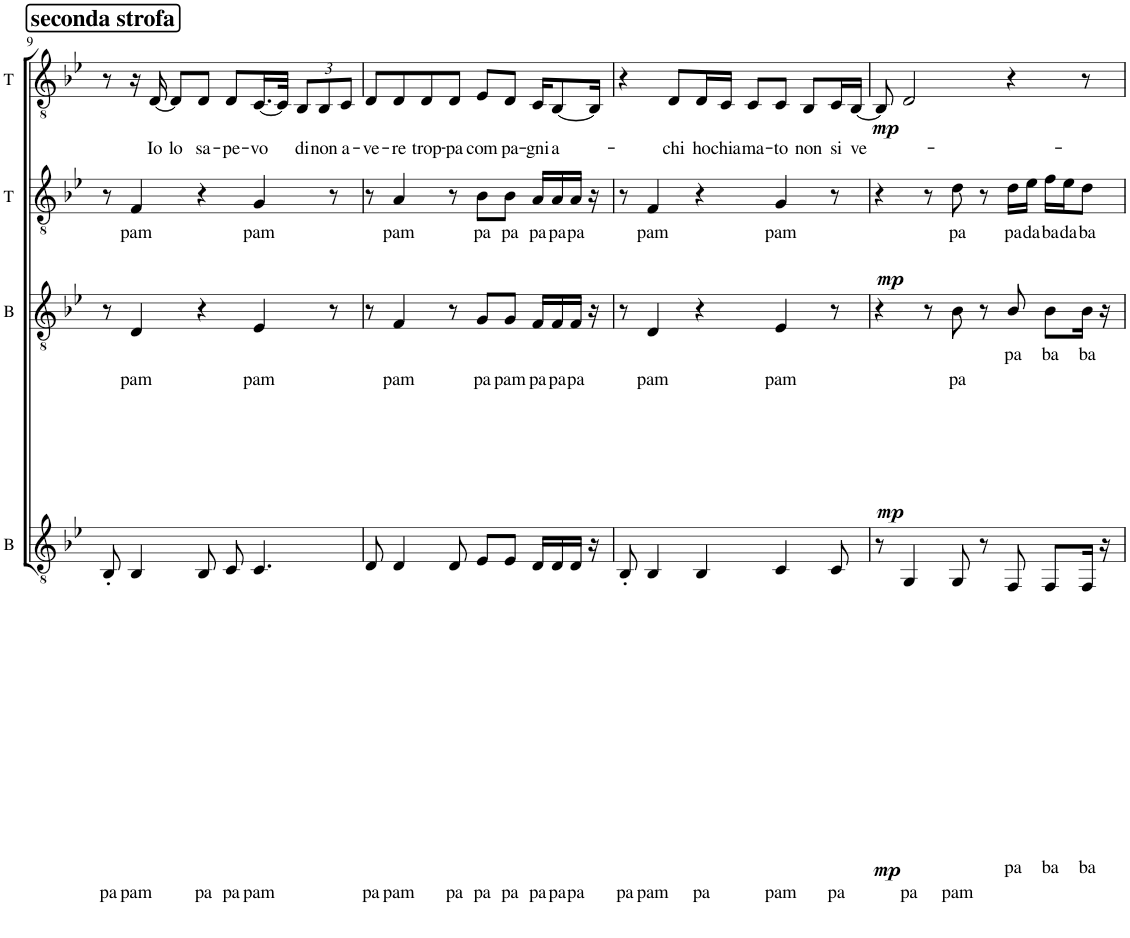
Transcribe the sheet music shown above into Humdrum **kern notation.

**kern	**text	**dynam	**kern	**text	**dynam	**kern	**text	**dynam	**kern	**text	**dynam
*part4	*part4	*part4	*part3	*part3	*part3	*part2	*part2	*part2	*part1	*part1	*part1
*staff4	*staff4	*staff4	*staff3	*staff3	*staff3	*staff2	*staff2	*staff2	*staff1	*staff1	*staff1
*I"B	*	*	*I"B	*	*	*I"T	*	*	*I"T	*	*
*I'B	*	*	*I'B	*	*	*I'T	*	*	*I'T	*	*
!!LO:PB:g=z
*clefGv2	*	*	*clefGv2	*	*	*clefGv2	*	*	*clefGv2	*	*
*k[b-e-]	*	*	*k[b-e-]	*	*	*k[b-e-]	*	*	*k[b-e-]	*	*
*M4/4	*	*	*M4/4	*	*	*M4/4	*	*	*M4/4	*	*
=9	=9	=9	=9	=9	=9	=9	=9	=9	=9	=9	=9
!	!	!	!	!	!	!	!	!	!LO:TX:a:B:t=seconda strofa	!	!
!	!LO:LY:b	!	!	!	!	!	!	!	!	!	!
8BB-'/	pa	.	8r	.	.	8r	.	.	8r	.	.
!	!LO:LY:b	!	!	!LO:LY:b	!	!	!LO:LY:b	!	!	!	!
4BB-/	pam	.	4D/	pam	.	4F/	pam	.	16r	.	.
!	!	!	!	!	!	!	!	!	!	!LO:LY:b	!
.	.	.	.	.	.	.	.	.	[16D/	Io	.
!	!	!	!	!	!	!	!	!	!	!LO:LY:b	!
.	.	.	.	.	.	.	.	.	8D/L]	lo	.
!	!LO:LY:b	!	!	!	!	!	!	!	!	!LO:LY:b	!
8BB-/	pa	.	4r	.	.	4r	.	.	8D/J	sa-	.
!	!LO:LY:b	!	!	!	!	!	!	!	!	!LO:LY:b	!
8C/	pa	.	.	.	.	.	.	.	8D/L	-pe-	.
!	!LO:LY:b	!	!	!LO:LY:b	!	!	!LO:LY:b	!	!	!LO:LY:b	!
4.C/	pam	.	4E-/	pam	.	4G/	pam	.	[16.C/L	-vo	.
.	.	.	.	.	.	.	.	.	32C/JJk]	.	.
*	*	*	*	*	*	*	*	*	*Xbrackettup	*	*
!	!	!	!	!	!	!	!	!	!	!LO:LY:b	!
.	.	.	.	.	.	.	.	.	12BB-/L	di	.
!	!	!	!	!	!	!	!	!	!	!LO:LY:b	!
.	.	.	.	.	.	.	.	.	12BB-/	non	.
.	.	.	8r	.	.	8r	.	.	.	.	.
!	!	!	!	!	!	!	!	!	!	!LO:LY:b	!
.	.	.	.	.	.	.	.	.	12C/J	a-	.
=10	=10	=10	=10	=10	=10	=10	=10	=10	=10	=10	=10
!	!LO:LY:b	!	!	!	!	!	!	!	!	!LO:LY:b	!
8D/	pa	.	8r	.	.	8r	.	.	8D/L	-ve-	.
!	!LO:LY:b	!	!	!LO:LY:b	!	!	!LO:LY:b	!	!	!LO:LY:b	!
4D/	pam	.	4F/	pam	.	4A/	pam	.	8D/	-re	.
!	!	!	!	!	!	!	!	!	!	!LO:LY:b	!
.	.	.	.	.	.	.	.	.	8D/	trop-	.
!	!LO:LY:b	!	!	!	!	!	!	!	!	!LO:LY:b	!
8D/	pa	.	8r	.	.	8r	.	.	8D/J	-pa	.
!	!LO:LY:b	!	!	!LO:LY:b	!	!	!LO:LY:b	!	!	!LO:LY:b	!
8E-/L	pa	.	8G/L	pa	.	8B-\L	pa	.	8E-/L	com-	.
!	!LO:LY:b	!	!	!LO:LY:b	!	!	!LO:LY:b	!	!	!LO:LY:b	!
8E-/J	pa	.	8G/J	pam	.	8B-\J	pa	.	8D/J	-pa-	.
!	!LO:LY:b	!	!	!LO:LY:b	!	!	!LO:LY:b	!	!	!LO:LY:b	!
16D/LL	pa	.	16F/LL	pa	.	16A/LL	pa	.	16C/KL	-gni-	.
!	!LO:LY:b	!	!	!LO:LY:b	!	!	!LO:LY:b	!	!	!LO:LY:b	!
16D/	pa	.	16F/	pa	.	16A/	pa	.	[8BB-/	-a-	.
!	!LO:LY:b	!	!	!LO:LY:b	!	!	!LO:LY:b	!	!	!	!
16D/JJ	pa	.	16F/JJ	pa	.	16A/JJ	pa	.	.	.	.
16r	.	.	16r	.	.	16r	.	.	16BB-/Jk]	.	.
=11	=11	=11	=11	=11	=11	=11	=11	=11	=11	=11	=11
!	!LO:LY:b	!	!	!	!	!	!	!	!	!	!
8BB-'/	pa	.	8r	.	.	8r	.	.	4r	.	.
!	!LO:LY:b	!	!	!LO:LY:b	!	!	!LO:LY:b	!	!	!	!
4BB-/	pam	.	4D/	pam	.	4F/	pam	.	.	.	.
!	!	!	!	!	!	!	!	!	!	!LO:LY:b	!
.	.	.	.	.	.	.	.	.	8D/L	chi	.
!	!LO:LY:b	!	!	!	!	!	!	!	!	!LO:LY:b	!
4BB-/	pa	.	4r	.	.	4r	.	.	16D/L	ho	.
!	!	!	!	!	!	!	!	!	!	!LO:LY:b	!
.	.	.	.	.	.	.	.	.	16C/JJ	chia-	.
!	!	!	!	!	!	!	!	!	!	!LO:LY:b	!
.	.	.	.	.	.	.	.	.	8C/L	-ma-	.
!	!LO:LY:b	!	!	!LO:LY:b	!	!	!LO:LY:b	!	!	!LO:LY:b	!
4C/	pam	.	4E-/	pam	.	4G/	pam	.	8C/J	-to	.
!	!	!	!	!	!	!	!	!	!	!LO:LY:b	!
.	.	.	.	.	.	.	.	.	8BB-/L	non	.
!	!LO:LY:b	!	!	!	!	!	!	!	!	!LO:LY:b	!
8C/	pa	.	8r	.	.	8r	.	.	16C/L	si	.
!	!	!	!	!	!	!	!	!	!	!LO:LY:b	!
.	.	.	.	.	.	.	.	.	[16BB-/JJ	ve-	.
=12	=12	=12	=12	=12	=12	=12	=12	=12	=12	=12	=12
!	!	!LO:DY:b	!	!	!LO:DY:b	!	!	!LO:DY:b	!	!	!LO:DY:b
8r	.	mp	4r	.	mp	4r	.	mp	8BB-/]	.	mp
!	!LO:LY:b	!	!	!	!	!	!	!	!	!	!
4GG/	pa	.	.	.	.	.	.	.	2D/	.	.
.	.	.	8r	.	.	8r	.	.	.	.	.
!	!LO:LY:b	!	!	!LO:LY:b	!	!	!LO:LY:b	!	!	!	!
8GG/	pam	.	8B-\	pa	.	8d\	pa	.	.	.	.
8r	.	.	8r	.	.	8r	.	.	.	.	.
!	!LO:LY:b	!	!	!LO:LY:b	!	!	!LO:LY:b	!	!	!	!
8FF/	pa	.	8B-/	pa	.	16d\LL	pa	.	4r	.	.
!	!	!	!	!	!	!	!LO:LY:b	!	!	!	!
.	.	.	.	.	.	16e-\JJ	da	.	.	.	.
!	!LO:LY:b	!	!	!LO:LY:b	!	!	!LO:LY:b	!	!	!	!
8FF/L	ba	.	8B-\L	ba	.	16f\LL	ba	.	.	.	.
!	!	!	!	!	!	!	!LO:LY:b	!	!	!	!
.	.	.	.	.	.	16e-\J	da	.	.	.	.
!	!LO:LY:b	!	!	!LO:LY:b	!	!	!LO:LY:b	!	!	!	!
16FF/Jk	ba	.	16B-\Jk	ba	.	8d\J	ba	.	8r	.	.
16r	.	.	16r	.	.	.	.	.	.	.	.
=	=	=	=	=	=	=	=	=	=	=	=
*-	*-	*-	*-	*-	*-	*-	*-	*-	*-	*-	*-
